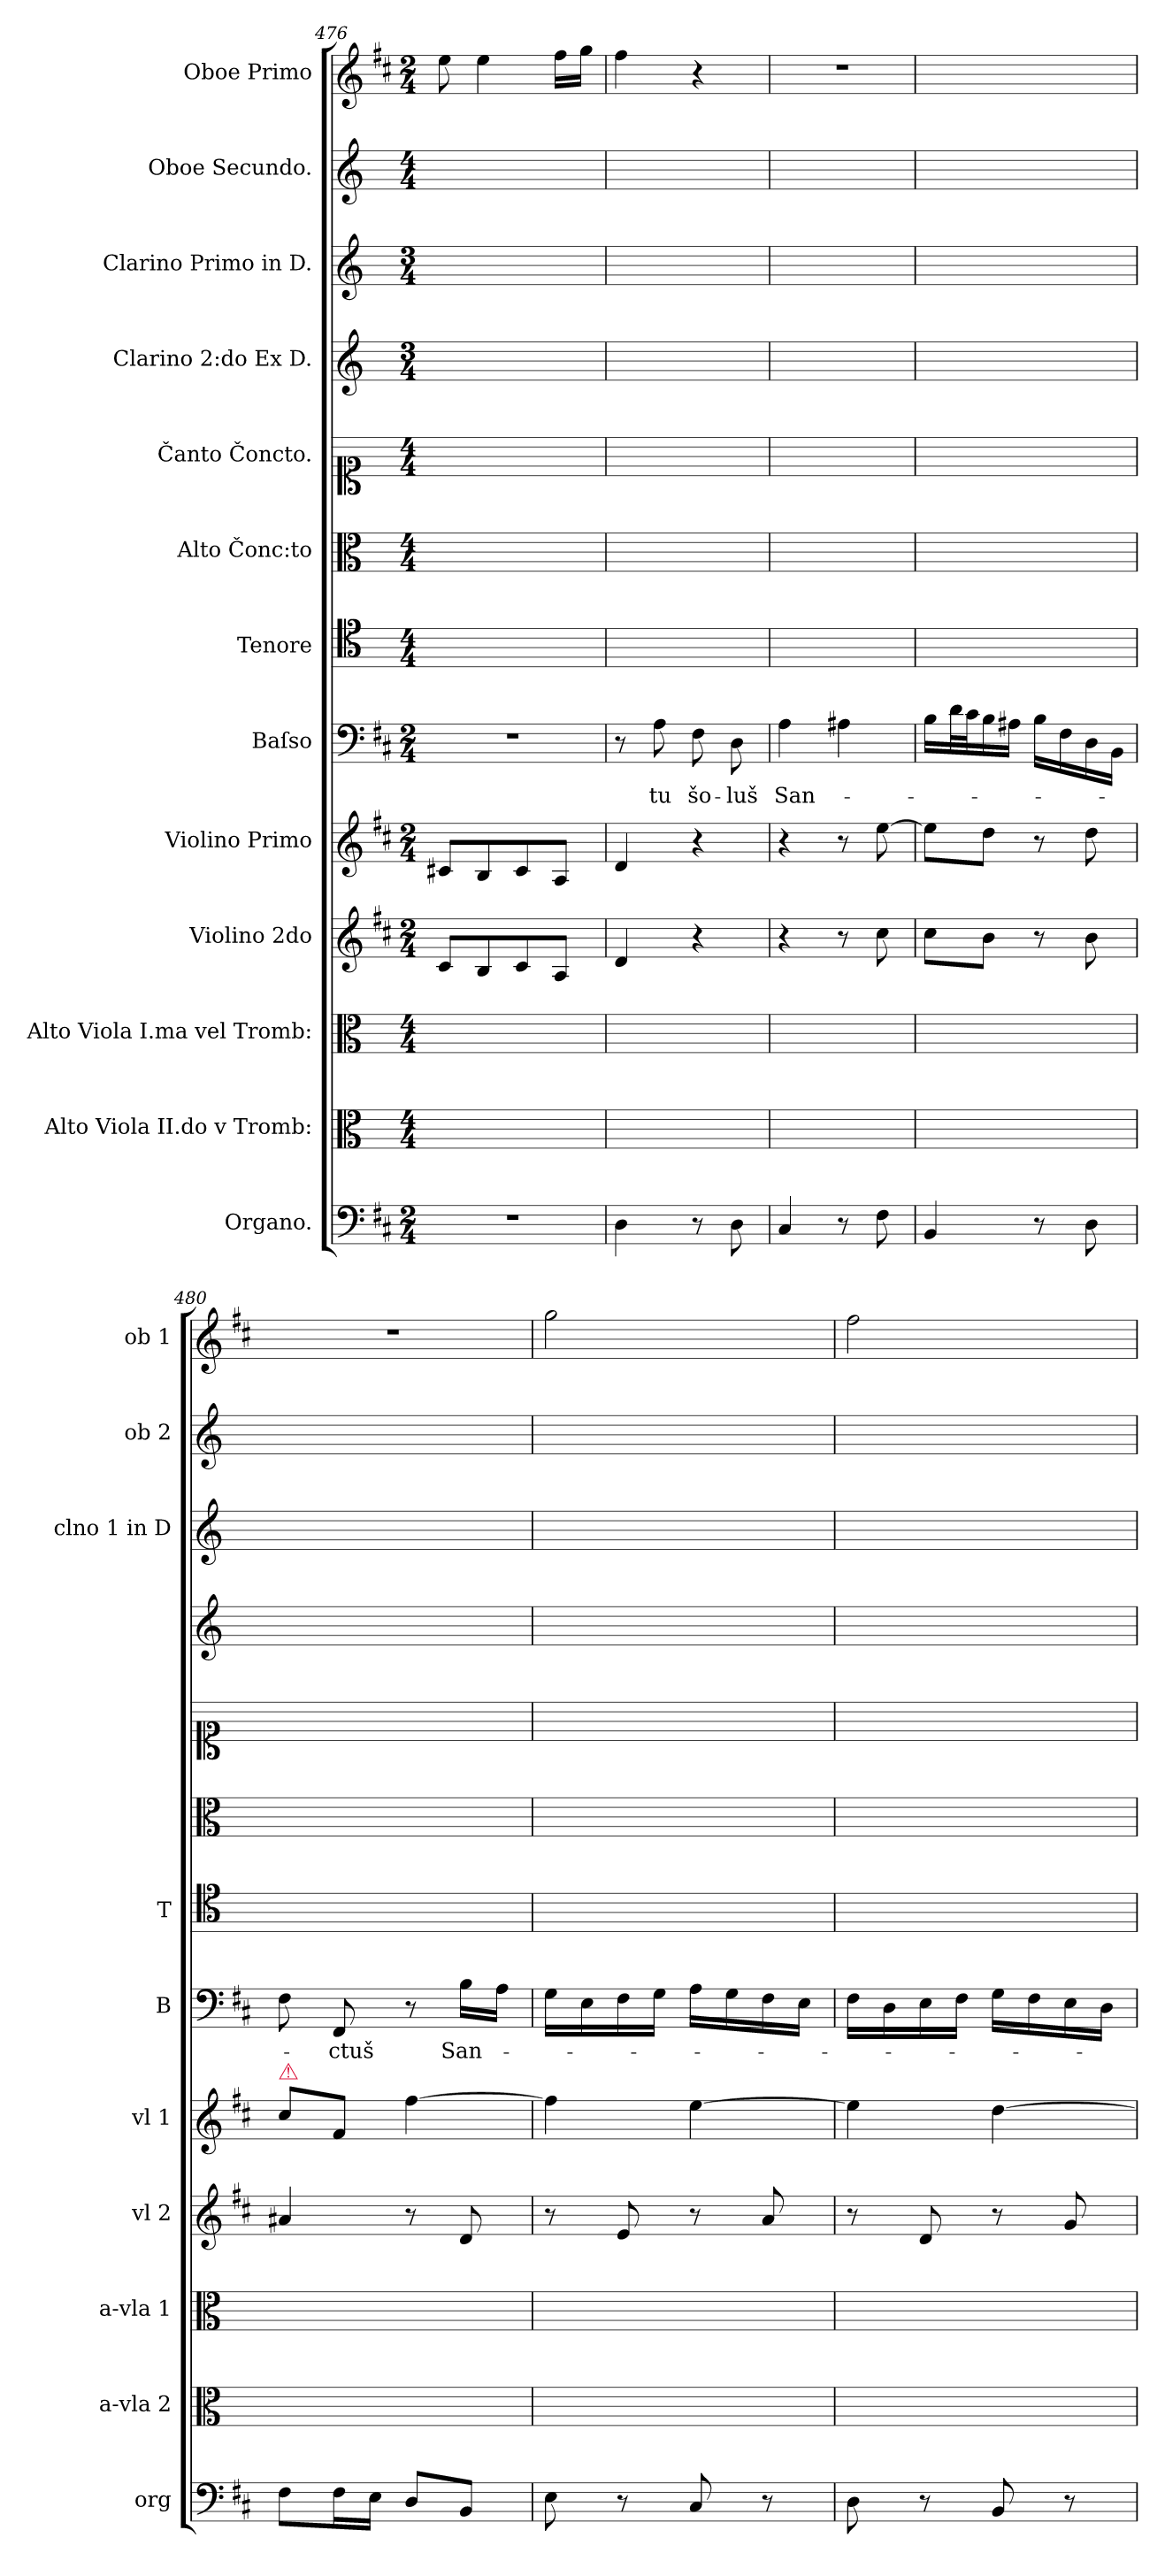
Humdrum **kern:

**kern	**kern	**kern	**kern	**kern	**kern	**text	**kern	**kern	**kern	**kern	**kern	**kern	**kern
*part13	*part12	*part11	*part10	*part9	*part8	*part8	*part7	*part6	*part5	*part4	*part3	*part2	*part1
*staff13	*staff12	*staff11	*staff10	*staff9	*staff8	*staff8	*staff7	*staff6	*staff5	*staff4	*staff3	*staff2	*staff1
*I"Organo.	*I"Alto Viola II.do v Tromb:	*I"Alto Viola I.ma vel Tromb:	*I"Violino 2do	*I"Violino Primo	*I"Baſso	*	*I"Tenore	*I"Alto Čonc:to	*I"Čanto Čoncto.	*I"Clarino 2:do Ex D.	*I"Clarino Primo in D.	*I"Oboe Secundo.	*I"Oboe Primo
*I'org	*I'a-vla 2	*I'a-vla 1	*I'vl 2	*I'vl 1	*I'B	*	*I'T	*	*	*	*I'clno 1 in D	*I'ob 2	*I'ob 1
*clefF4	*clefC3	*clefC3	*clefG2	*clefG2	*clefF4	*	*clefC4	*clefC3	*clefC1	*clefG2	*clefG2	*clefG2	*clefG2
*	*	*	*	*	*	*	*	*	*	*ITrd-1c-2	*ITrd-1c-2	*	*
*k[f#c#]	*k[]	*k[]	*k[f#c#]	*k[f#c#]	*k[f#c#]	*	*k[]	*k[]	*k[]	*k[f#c#]	*k[f#c#]	*k[]	*k[f#c#]
*M2/4	*M4/4	*M4/4	*M2/4	*M2/4	*M2/4	*	*M4/4	*M4/4	*M4/4	*M3/4	*M3/4	*M4/4	*M2/4
=476	=476	=476	=476	=476	=476	=476	=476	=476	=476	=476	=476	=476	=476
2r	2ryy	2ryy	8c#/L	8c#X/L	2r	.	2ryy	2ryy	2ryy	2ryy	2ryy	2ryy	8ee\
.	.	.	8B/	8B/	.	.	.	.	.	.	.	.	4ee\
.	.	.	8c#/	8c#/	.	.	.	.	.	.	.	.	.
.	.	.	8A/J	8A/J	.	.	.	.	.	.	.	.	16ff#\LL
.	.	.	.	.	.	.	.	.	.	.	.	.	16gg\JJ
=477	=477	=477	=477	=477	=477	=477	=477	=477	=477	=477	=477	=477	=477
4D\	2ryy	2ryy	4d/	4d/	8r	.	2ryy	2ryy	2ryy	2ryy	2ryy	2ryy	4ff#\
.	.	.	.	.	8A\	tu	.	.	.	.	.	.	.
8r	.	.	4r	4r	8F#\	šo-	.	.	.	.	.	.	4r
8D\	.	.	.	.	8D\	-luš	.	.	.	.	.	.	.
=478	=478	=478	=478	=478	=478	=478	=478	=478	=478	=478	=478	=478	=478
!	!	!	!	!	!	!	!	!	!	!	!	!	!LO:N:vis=0
4C#/	2ryy	2ryy	4r	4r	4A\	San-	2ryy	2ryy	2ryy	2ryy	2ryy	2ryy	2r
8r	.	.	8r	8r	4A#X\	.	.	.	.	.	.	.	.
8F#\	.	.	8cc#\	[8ee\	.	.	.	.	.	.	.	.	.
=479	=479	=479	=479	=479	=479	=479	=479	=479	=479	=479	=479	=479	=479
4BB/	2ryy	2ryy	8cc#\L	8ee\L]	16B\LL	.	2ryy	2ryy	2ryy	2ryy	2ryy	2ryy	2ryy
.	.	.	.	.	32d\L	.	.	.	.	.	.	.	.
.	.	.	.	.	32c#\J	.	.	.	.	.	.	.	.
.	.	.	8b\J	8dd\J	16B\	.	.	.	.	.	.	.	.
.	.	.	.	.	16A#X\JJ	.	.	.	.	.	.	.	.
8r	.	.	8r	8r	16B\LL	.	.	.	.	.	.	.	.
.	.	.	.	.	16F#\	.	.	.	.	.	.	.	.
8D\	.	.	8b\	8dd\	16D\	.	.	.	.	.	.	.	.
.	.	.	.	.	16BB\JJ	.	.	.	.	.	.	.	.
=480	=480	=480	=480	=480	=480	=480	=480	=480	=480	=480	=480	=480	=480
!	!	!	!	!LO:TX:a:color=crimson:t=⚠	!	!	!	!	!	!	!	!	!
8F#\L	2ryy	2ryy	4a#X/	8cc#\L	8F#\	.	2ryy	2ryy	2ryy	2ryy	2ryy	2ryy	2r
16F#\L	.	.	.	8f#/J	8FF#/	-ctuš	.	.	.	.	.	.	.
16E\JJ	.	.	.	.	.	.	.	.	.	.	.	.	.
8D/L	.	.	8r	[4ff#\	8r	.	.	.	.	.	.	.	.
8BB/J	.	.	8d/	.	16B\LL	San-	.	.	.	.	.	.	.
.	.	.	.	.	16A\JJ	.	.	.	.	.	.	.	.
=481	=481	=481	=481	=481	=481	=481	=481	=481	=481	=481	=481	=481	=481
8E\	2ryy	2ryy	8r	4ff#\]	16G\LL	.	2ryy	2ryy	2ryy	2ryy	2ryy	2ryy	2gg\
.	.	.	.	.	16E\	.	.	.	.	.	.	.	.
8r	.	.	8e/	.	16F#\	.	.	.	.	.	.	.	.
.	.	.	.	.	16G\JJ	.	.	.	.	.	.	.	.
8C#/	.	.	8r	[4ee\	16A\LL	.	.	.	.	.	.	.	.
.	.	.	.	.	16G\	.	.	.	.	.	.	.	.
8r	.	.	8a/	.	16F#\	.	.	.	.	.	.	.	.
.	.	.	.	.	16E\JJ	.	.	.	.	.	.	.	.
=482	=482	=482	=482	=482	=482	=482	=482	=482	=482	=482	=482	=482	=482
8D\	2ryy	2ryy	8r	4ee\]	16F#\LL	.	2ryy	2ryy	2ryy	2ryy	2ryy	2ryy	2ff#\
.	.	.	.	.	16D\	.	.	.	.	.	.	.	.
8r	.	.	8d/	.	16E\	.	.	.	.	.	.	.	.
.	.	.	.	.	16F#\JJ	.	.	.	.	.	.	.	.
8BB/	.	.	8r	[4dd\	16G\LL	.	.	.	.	.	.	.	.
.	.	.	.	.	16F#\	.	.	.	.	.	.	.	.
8r	.	.	8g/	.	16E\	.	.	.	.	.	.	.	.
.	.	.	.	.	16D\JJ	.	.	.	.	.	.	.	.
=	=	=	=	=	=	=	=	=	=	=	=	=	=
*-	*-	*-	*-	*-	*-	*-	*-	*-	*-	*-	*-	*-	*-
